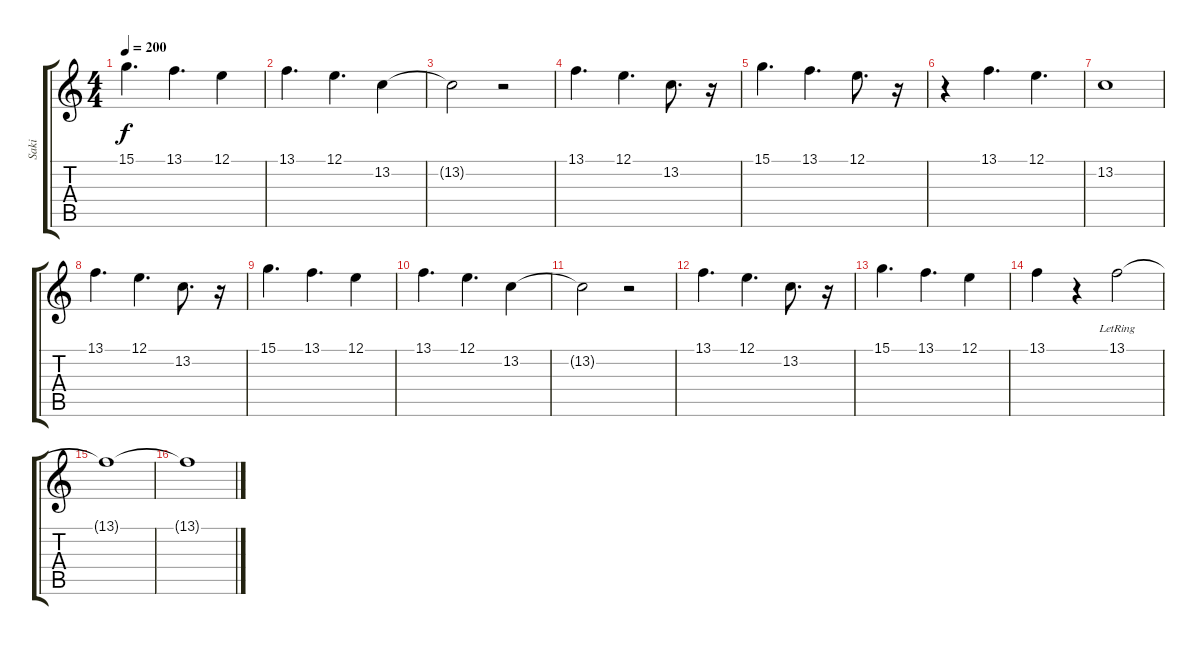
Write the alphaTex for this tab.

\track ("Saki       - Trumpet" "Saki      ") {instrument trumpet}
\staff {score tabs}
\tuning (E4 B3 G3 D3 A2 E2) {hide}
\ts (4 4)
\tempo 200
\clef g2
\ks c
15.1.4{d dy f} 13.1.4{d} 12.1.4 |
13.1.4{d} 12.1.4{d} 13.2.4 |
13.2{t}.2 r.2 |
13.1.4{d} 12.1.4{d} 13.2.8{d} r.16 |
15.1.4{d} 13.1.4{d} 12.1.8{d} r.16 |
r.4 13.1.4{d} 12.1.4{d} |
13.2.1 |
13.1.4{d} 12.1.4{d} 13.2.8{d} r.16 |
15.1.4{d} 13.1.4{d} 12.1.4 |
13.1.4{d} 12.1.4{d} 13.2.4 |
13.2{t}.2 r.2 |
13.1.4{d} 12.1.4{d} 13.2.8{d} r.16 |
15.1.4{d} 13.1.4{d} 12.1.4 |
13.1.4 r.4 13.1{lr}.2 |
13.1{t}.1 |
13.1{t}.1
